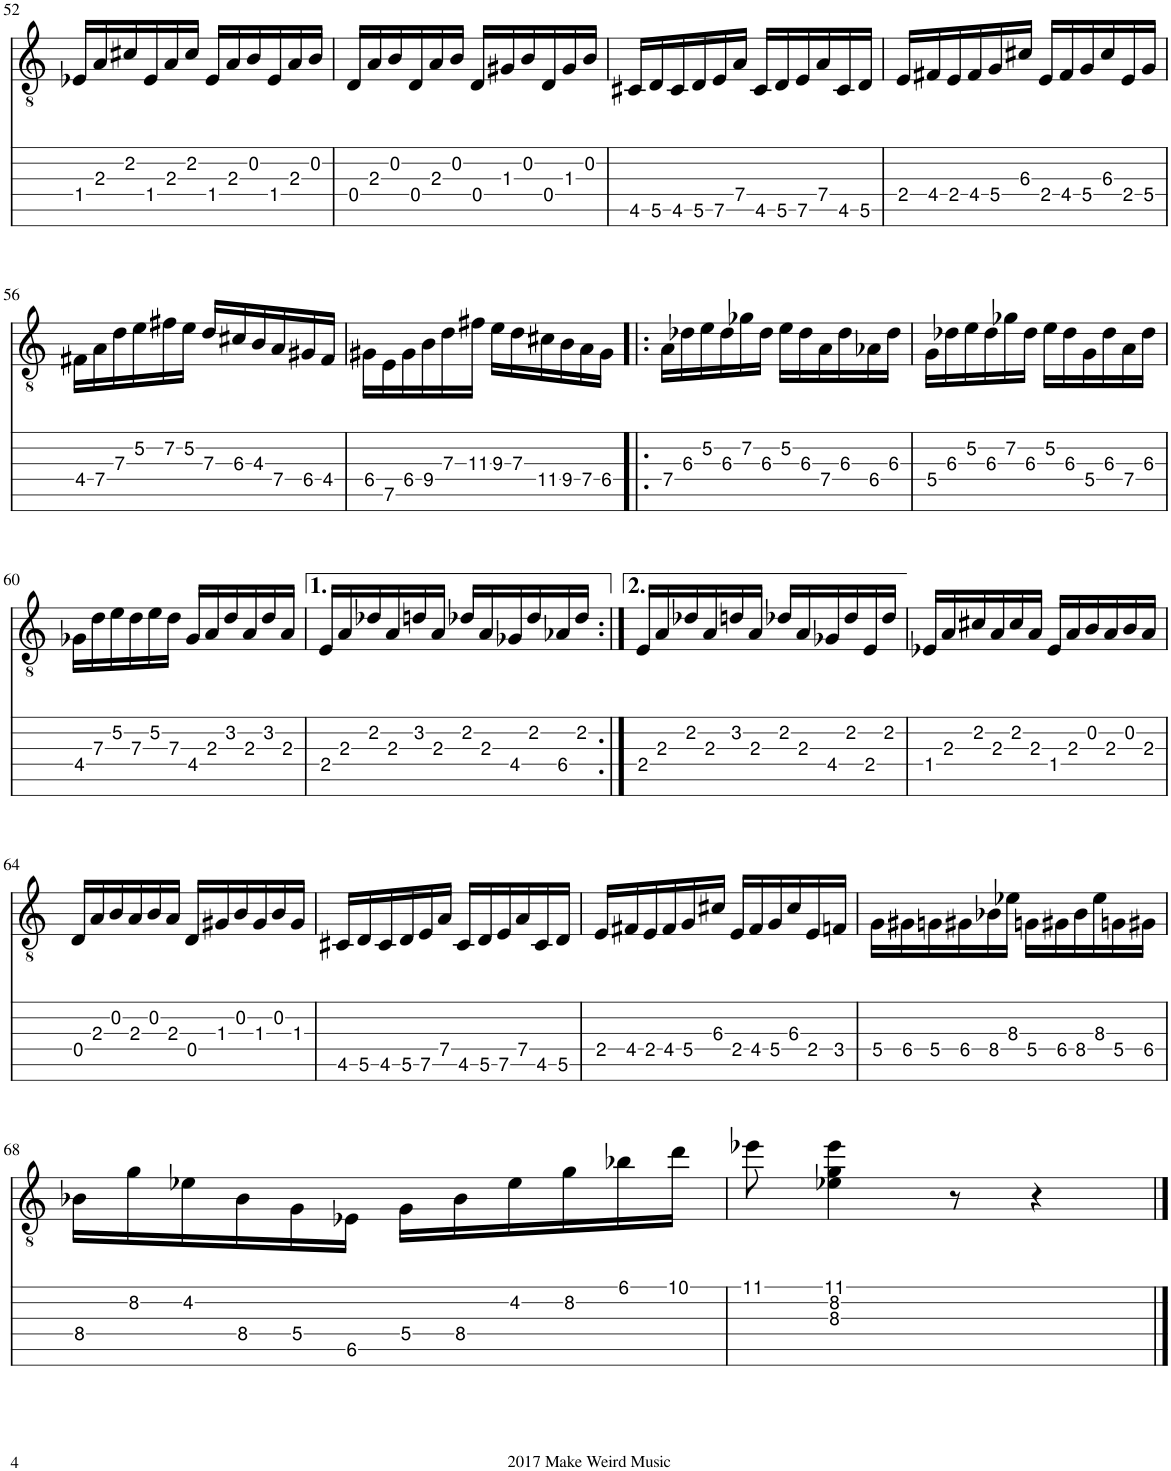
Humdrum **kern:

**kern	**kern
*part1	*part1
*staff2	*staff1
*I"Electric Guitar	*
*I'El. Guit.	*
!!LO:PB:g=z
*	*clefGv2
*k[]	*k[]
*M6/8	*M6/8
=52	=52
16E-LL	16E-X/LL
16A	16A/
16c#	16c#X/
16E-	16E-/
16A	16A/
16c#JJ	16c#/JJ
16E-LL	16E-/LL
16A	16A/
16B	16B/
16E-	16E-/
16A	16A/
16BJJ	16B/JJ
=53	=53
16DLL	16D/LL
16A	16A/
16B	16B/
16D	16D/
16A	16A/
16BJJ	16B/JJ
16DLL	16D/LL
16G#	16G#X/
16B	16B/
16D	16D/
16G#	16G#/
16BJJ	16B/JJ
=54	=54
16C#LL	16C#X/LL
16D	16D/
16C#	16C#/
16D	16D/
16E	16E/
16AJJ	16A/JJ
16C#LL	16C#/LL
16D	16D/
16E	16E/
16A	16A/
16C#	16C#/
16DJJ	16D/JJ
=55	=55
16ELL	16E/LL
16F#	16F#X/
16E	16E/
16F#	16F#/
16G	16G/
16c#JJ	16c#X/JJ
16ELL	16E/LL
16F#	16F#/
16G	16G/
16c#	16c#/
16E	16E/
16GJJ	16G/JJ
!!LO:LB:g=z
=56	=56
16F#LL	16F#X\LL
16A	16A\
16d	16d\
16e	16e\
16f#	16f#X\
16eJJ	16e\JJ
16dLL	16d/LL
16c#	16c#X/
16B	16B/
16A	16A/
16G#	16G#X/
16F#JJ	16F#/JJ
=57	=57
16G#LL	16G#X\LL
16E	16E\
16G#	16G#\
16B	16B\
16d	16d\
16f#JJ	16f#X\JJ
16eLL	16e\LL
16d	16d\
16c#	16c#X\
16B	16B\
16A	16A\
16G#JJ	16G#\JJ
=58!|:	=58!|:
16ALL	16A\LL
16d-	16d-X\
16e	16e\
16d-	16d-\
16g-	16g-X\
16d-JJ	16d-\JJ
16eLL	16e\LL
16d-	16d-\
16A	16A\
16d-	16d-\
16A-	16A-X\
16d-JJ	16d-\JJ
=59	=59
16GLL	16G\LL
16d-	16d-X\
16e	16e\
16d-	16d-\
16g-	16g-X\
16d-JJ	16d-\JJ
16eLL	16e\LL
16d-	16d-\
16G	16G\
16d-	16d-\
16A	16A\
16d-JJ	16d-\JJ
!!LO:LB:g=z
=60	=60
16G-LL	16G-X\LL
16d	16d\
16e	16e\
16d	16d\
16e	16e\
16dJJ	16d\JJ
16G-LL	16G-/LL
16A	16A/
16d	16d/
16A	16A/
16d	16d/
16AJJ	16A/JJ
=61	=61
16ELL	16E/LL
16A	16A/
16d-	16d-X/
16A	16A/
16d	16dn/
16AJJ	16A/JJ
16d-LL	16d-X/LL
16A	16A/
16G-	16G-X/
16d-	16d-/
16A-	16A-X/
16d-JJ	16d-/JJ
=62:|!	=62:|!
16ELL	16E/LL
16A	16A/
16d-	16d-X/
16A	16A/
16d	16dn/
16AJJ	16A/JJ
16d-LL	16d-X/LL
16A	16A/
16G-	16G-X/
16d-	16d-/
16E	16E/
16d-JJ	16d-/JJ
=63	=63
16E-LL	16E-X/LL
16A	16A/
16c#	16c#X/
16A	16A/
16c#	16c#/
16AJJ	16A/JJ
16E-LL	16E-/LL
16A	16A/
16B	16B/
16A	16A/
16B	16B/
16AJJ	16A/JJ
!!LO:LB:g=z
=64	=64
16DLL	16D/LL
16A	16A/
16B	16B/
16A	16A/
16B	16B/
16AJJ	16A/JJ
16DLL	16D/LL
16G#	16G#X/
16B	16B/
16G#	16G#/
16B	16B/
16G#JJ	16G#/JJ
=65	=65
16C#LL	16C#X/LL
16D	16D/
16C#	16C#/
16D	16D/
16E	16E/
16AJJ	16A/JJ
16C#LL	16C#/LL
16D	16D/
16E	16E/
16A	16A/
16C#	16C#/
16DJJ	16D/JJ
=66	=66
16ELL	16E/LL
16F#	16F#X/
16E	16E/
16F#	16F#/
16G	16G/
16c#JJ	16c#X/JJ
16ELL	16E/LL
16F#	16F#/
16G	16G/
16c#	16c#/
16E	16E/
16FJJ	16Fn/JJ
=67	=67
16GLL	16G\LL
16G#	16G#X\
16G	16Gn\
16G#	16G#X\
16B-	16B-X\
16e-JJ	16e-X\JJ
16GLL	16Gn\LL
16G#	16G#X\
16B-	16B-\
16e-	16e-\
16G	16Gn\
16G#JJ	16G#X\JJ
!!LO:LB:g=z
=68	=68
16B-LL	16B-X\LL
16g	16g\
16e-	16e-X\
16B-	16B-\
16G	16G\
16E-JJ	16E-X\JJ
16GLL	16G\LL
16B-	16B-\
16e-	16e-\
16g	16g\
16b-	16b-X\
16ddJJ	16dd\JJ
=69	=69
8ee-	8ee-X\
4e- 4g 4ee-	4e-X\ 4g\ 4ee-\
8r	8r
4r	4r
==	==
*-	*-
